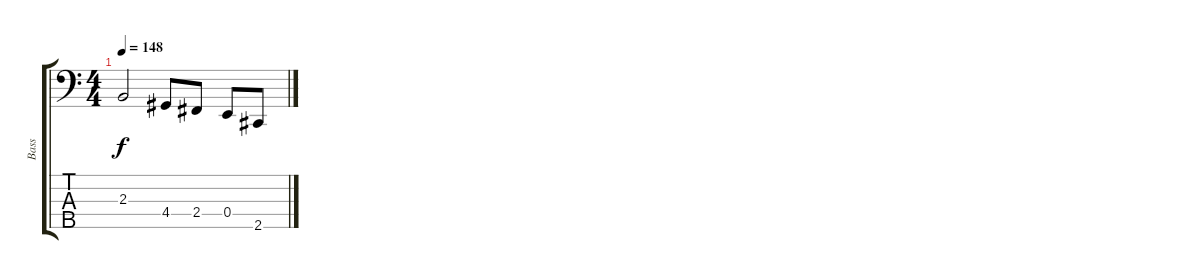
\track ("Bass" "Bass") {instrument electricbassfinger}
\staff {score tabs}
\tuning (G2 D2 A1 E1 B0) {hide}
\ts (4 4)
\tempo 148
\clef f4
\ks c
2.3{t}.2{dy f} 4.4.8 2.4.8 0.4.8 2.5.8
